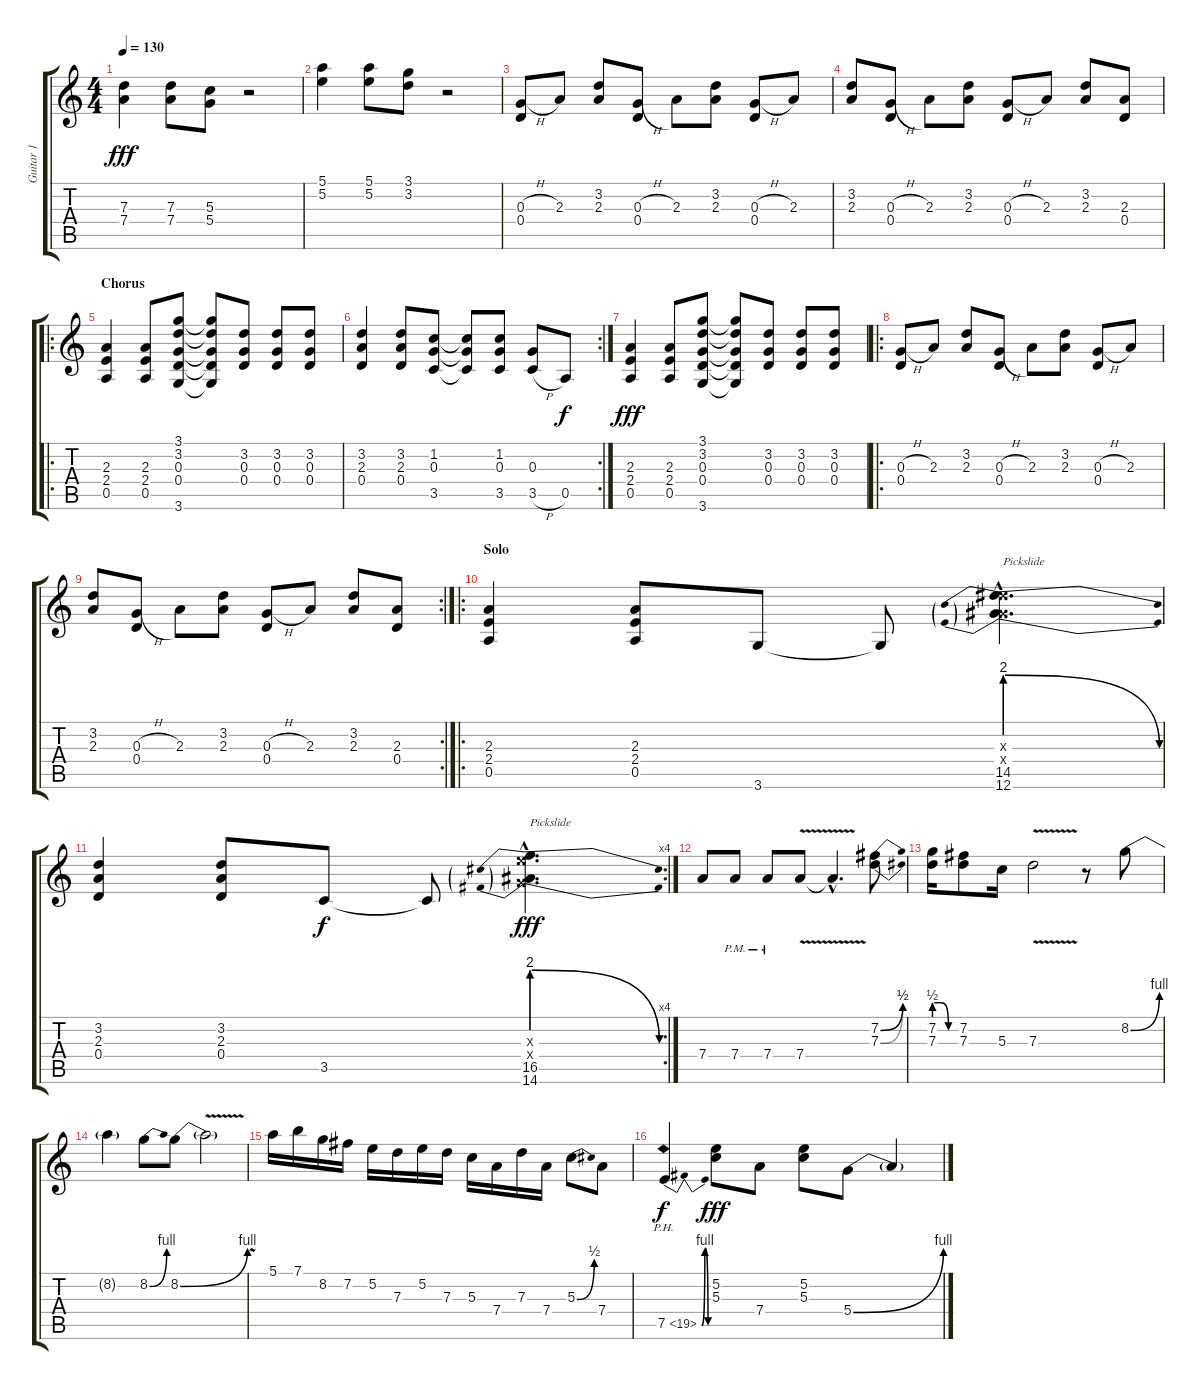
\track ("Guitar 1" "Guitar 1") {instrument overdrivenguitar}
\staff {score tabs}
\tuning (E4 B3 G3 D3 A2 E2) {hide}
\ts (4 4)
\tempo 130
\clef g2
\ks c
(7.3 7.4).4{dy fff} (7.3 7.4).8 (5.3 5.4).8 r.2 |
(5.1 5.2).4 (5.1 5.2).8 (3.1 3.2).8 r.2 |
(0.3{h} 0.4).8 2.3.8 (3.2 2.3).8 (0.3{h} 0.4).8 2.3.8 (3.2 2.3).8 (0.3{h} 0.4).8 2.3.8 |
(3.2 2.3).8 (0.3{h} 0.4).8 2.3.8 (3.2 2.3).8 (0.3{h} 0.4).8 2.3.8 (3.2 2.3).8 (2.3 0.4).8 |
\ro
\section ("" "Chorus")
(2.3 2.4 0.5).4 (2.3 2.4 0.5).8 (3.1 3.2 0.3 0.4 3.6).8 (3.1{t} 3.2{t} 0.3{t} 0.4{t} 3.6{t}).8 (3.2 0.3 0.4).8 (3.2 0.3 0.4).8 (3.2 0.3 0.4).8 |
\rc 2
(3.2 2.3 0.4).4 (3.2 2.3 0.4).8 (1.2 0.3 3.5).8 (1.2{t} 0.3{t} 3.5{t}).8 (1.2 0.3 3.5).8 (0.3 3.5{h}).8 0.5.8{dy f} |
(2.3 2.4 0.5).4{dy fff} (2.3 2.4 0.5).8 (3.1 3.2 0.3 0.4 3.6).8 (3.1{t} 3.2{t} 0.3{t} 0.4{t} 3.6{t}).8 (3.2 0.3 0.4).8 (3.2 0.3 0.4).8 (3.2 0.3 0.4).8 |
\ro
(0.3{h} 0.4).8 2.3.8 (3.2 2.3).8 (0.3{h} 0.4).8 2.3.8 (3.2 2.3).8 (0.3{h} 0.4).8 2.3.8 |
\rc 2
(3.2 2.3).8 (0.3{h} 0.4).8 2.3.8 (3.2 2.3).8 (0.3{h} 0.4).8 2.3.8 (3.2 2.3).8 (2.3 0.4).8 |
\ro
\section ("" "Solo")
(2.3 2.4 0.5).4 (2.3 2.4 0.5).8 3.6.8 3.6{t}.8 (0.3{hac x} 12.4{hac x} 14.5{be (prebendrelease 0 8 60 0) hac} 12.6{be (prebendrelease 0 8 60 0) hac}).4{d txt "Pickslide"} |
\rc 4
(3.2 2.3 0.4).4 (3.2 2.3 0.4).8 3.5.8{dy f} 3.5{t}.8 (0.3{hac x} 14.4{hac x} 16.5{be (prebendrelease 0 8 60 0) hac} 14.6{be (prebendrelease 0 8 60 0) hac}).4{d txt "Pickslide" dy fff} |
7.4.8 7.4{pm}.8 7.4{pm}.8 7.4{v}.8 7.4{hac t}.4{d} (7.2{be (bend 0 0 60 2)} 7.3{be (bend 0 0 60 2)}).8 |
(7.2{be (custom 0 2 20 2 40 0 60 0)} 7.3).16 (7.2 7.3).8 5.3.16 7.3{v}.2 r.8 8.2{be (bend 0 0 60 4)}.8 |
8.2{t}.4 8.2{be (bend 0 0 60 4)}.8 8.2{be (bend 0 0 60 4)}.8 8.2{v t}.2 |
5.1.16 7.1.16 8.2.16 7.2.16 5.2.16 7.3.16 5.2.16 7.3.16 5.3.16 7.4.16 7.3.16 7.4.16 5.3{be (bend 0 0 60 2)}.8 7.4.8 |
7.5{be (bendrelease 0 0 30 4 45 4 60 0) ph 12}.4{dy f} (5.2 5.3).8{dy fff} 7.4.8 (5.2 5.3).8 5.4{be (bend 0 0 60 4)}.8 5.4{t}.4
